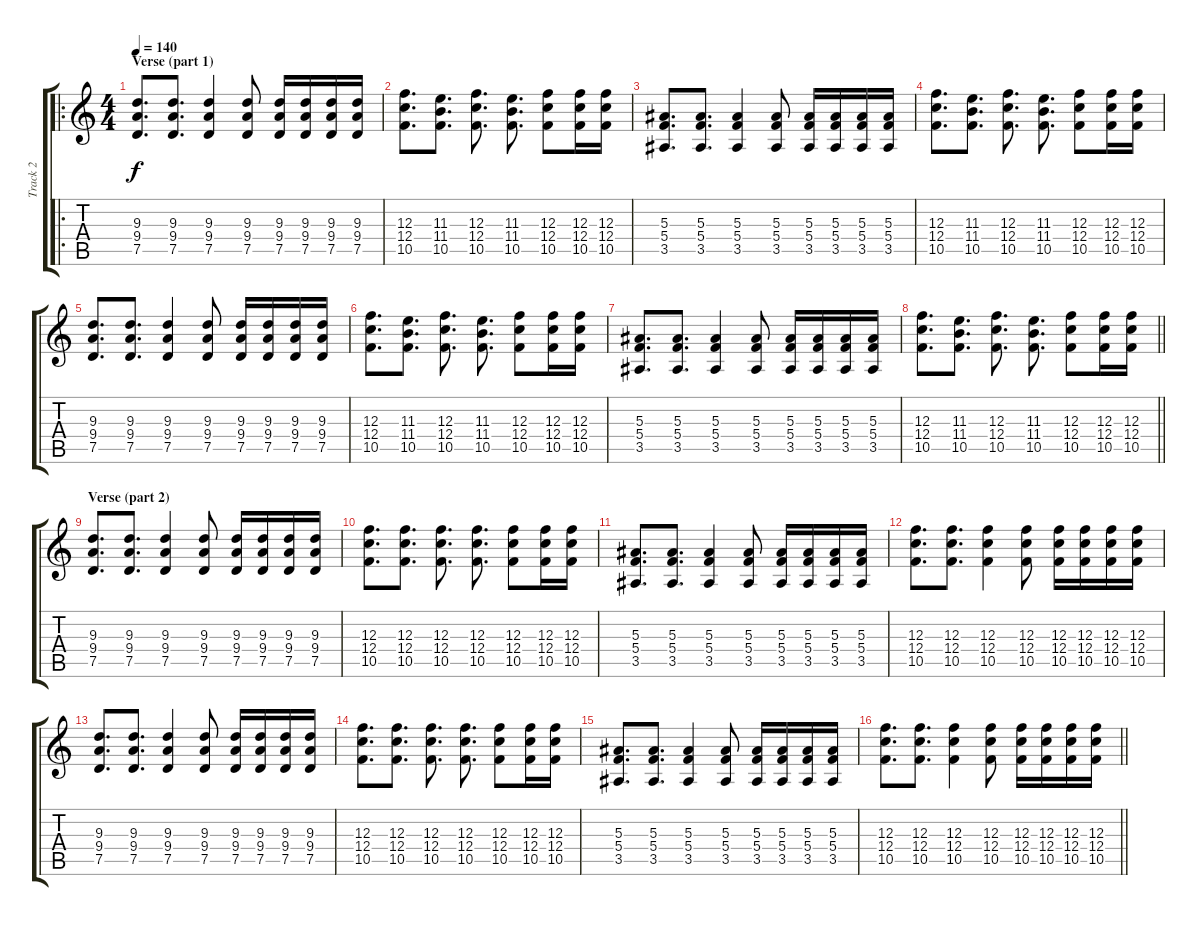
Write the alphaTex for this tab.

\track ("Track 2" "Track 2") {instrument distortionguitar}
\staff {score tabs}
\tuning (D4 A3 F3 C3 G2 D2) {hide}
\ro
\ts (4 4)
\section ("" "Verse (part 1)")
\tempo 140
\clef g2
\ks c
(9.3 9.4 7.5).8{d dy f instrument distortionguitar} (9.3 9.4 7.5).8{d} (9.3 9.4 7.5).4 (9.3 9.4 7.5).8 (9.3 9.4 7.5).16 (9.3 9.4 7.5).16 (9.3 9.4 7.5).16 (9.3 9.4 7.5).16 |
(12.3 12.4 10.5).8{d} (11.3 11.4 10.5).8{d} (12.3 12.4 10.5).8{d} (11.3 11.4 10.5).8{d} (12.3 12.4 10.5).8 (12.3 12.4 10.5).16 (12.3 12.4 10.5).16 |
(5.3 5.4 3.5).8{d} (5.3 5.4 3.5).8{d} (5.3 5.4 3.5).4 (5.3 5.4 3.5).8 (5.3 5.4 3.5).16 (5.3 5.4 3.5).16 (5.3 5.4 3.5).16 (5.3 5.4 3.5).16 |
(12.3 12.4 10.5).8{d instrument distortionguitar} (11.3 11.4 10.5).8{d} (12.3 12.4 10.5).8{d} (11.3 11.4 10.5).8{d} (12.3 12.4 10.5).8 (12.3 12.4 10.5).16 (12.3 12.4 10.5).16 |
(9.3 9.4 7.5).8{d instrument distortionguitar} (9.3 9.4 7.5).8{d} (9.3 9.4 7.5).4 (9.3 9.4 7.5).8 (9.3 9.4 7.5).16 (9.3 9.4 7.5).16 (9.3 9.4 7.5).16 (9.3 9.4 7.5).16 |
(12.3 12.4 10.5).8{d} (11.3 11.4 10.5).8{d} (12.3 12.4 10.5).8{d} (11.3 11.4 10.5).8{d} (12.3 12.4 10.5).8 (12.3 12.4 10.5).16 (12.3 12.4 10.5).16 |
(5.3 5.4 3.5).8{d} (5.3 5.4 3.5).8{d} (5.3 5.4 3.5).4 (5.3 5.4 3.5).8 (5.3 5.4 3.5).16 (5.3 5.4 3.5).16 (5.3 5.4 3.5).16 (5.3 5.4 3.5).16 |
\barLineRight lightlight
(12.3 12.4 10.5).8{d instrument distortionguitar} (11.3 11.4 10.5).8{d} (12.3 12.4 10.5).8{d} (11.3 11.4 10.5).8{d} (12.3 12.4 10.5).8 (12.3 12.4 10.5).16 (12.3 12.4 10.5).16 |
\section ("" "Verse (part 2)")
(9.3 9.4 7.5).8{d} (9.3 9.4 7.5).8{d} (9.3 9.4 7.5).4 (9.3 9.4 7.5).8 (9.3 9.4 7.5).16 (9.3 9.4 7.5).16 (9.3 9.4 7.5).16 (9.3 9.4 7.5).16 |
(12.3 12.4 10.5).8{d} (12.3 12.4 10.5).8{d} (12.3 12.4 10.5).8{d} (12.3 12.4 10.5).8{d} (12.3 12.4 10.5).8 (12.3 12.4 10.5).16 (12.3 12.4 10.5).16 |
(5.3 5.4 3.5).8{d} (5.3 5.4 3.5).8{d} (5.3 5.4 3.5).4 (5.3 5.4 3.5).8 (5.3 5.4 3.5).16 (5.3 5.4 3.5).16 (5.3 5.4 3.5).16 (5.3 5.4 3.5).16 |
(12.3 12.4 10.5).8{d} (12.3 12.4 10.5).8{d} (12.3 12.4 10.5).4 (12.3 12.4 10.5).8 (12.3 12.4 10.5).16 (12.3 12.4 10.5).16 (12.3 12.4 10.5).16 (12.3 12.4 10.5).16 |
(9.3 9.4 7.5).8{d} (9.3 9.4 7.5).8{d} (9.3 9.4 7.5).4 (9.3 9.4 7.5).8 (9.3 9.4 7.5).16 (9.3 9.4 7.5).16 (9.3 9.4 7.5).16 (9.3 9.4 7.5).16 |
(12.3 12.4 10.5).8{d} (12.3 12.4 10.5).8{d} (12.3 12.4 10.5).8{d} (12.3 12.4 10.5).8{d} (12.3 12.4 10.5).8 (12.3 12.4 10.5).16 (12.3 12.4 10.5).16 |
(5.3 5.4 3.5).8{d} (5.3 5.4 3.5).8{d} (5.3 5.4 3.5).4 (5.3 5.4 3.5).8 (5.3 5.4 3.5).16 (5.3 5.4 3.5).16 (5.3 5.4 3.5).16 (5.3 5.4 3.5).16 |
\barLineRight lightlight
(12.3 12.4 10.5).8{d} (12.3 12.4 10.5).8{d} (12.3 12.4 10.5).4 (12.3 12.4 10.5).8 (12.3 12.4 10.5).16 (12.3 12.4 10.5).16 (12.3 12.4 10.5).16 (12.3 12.4 10.5).16
